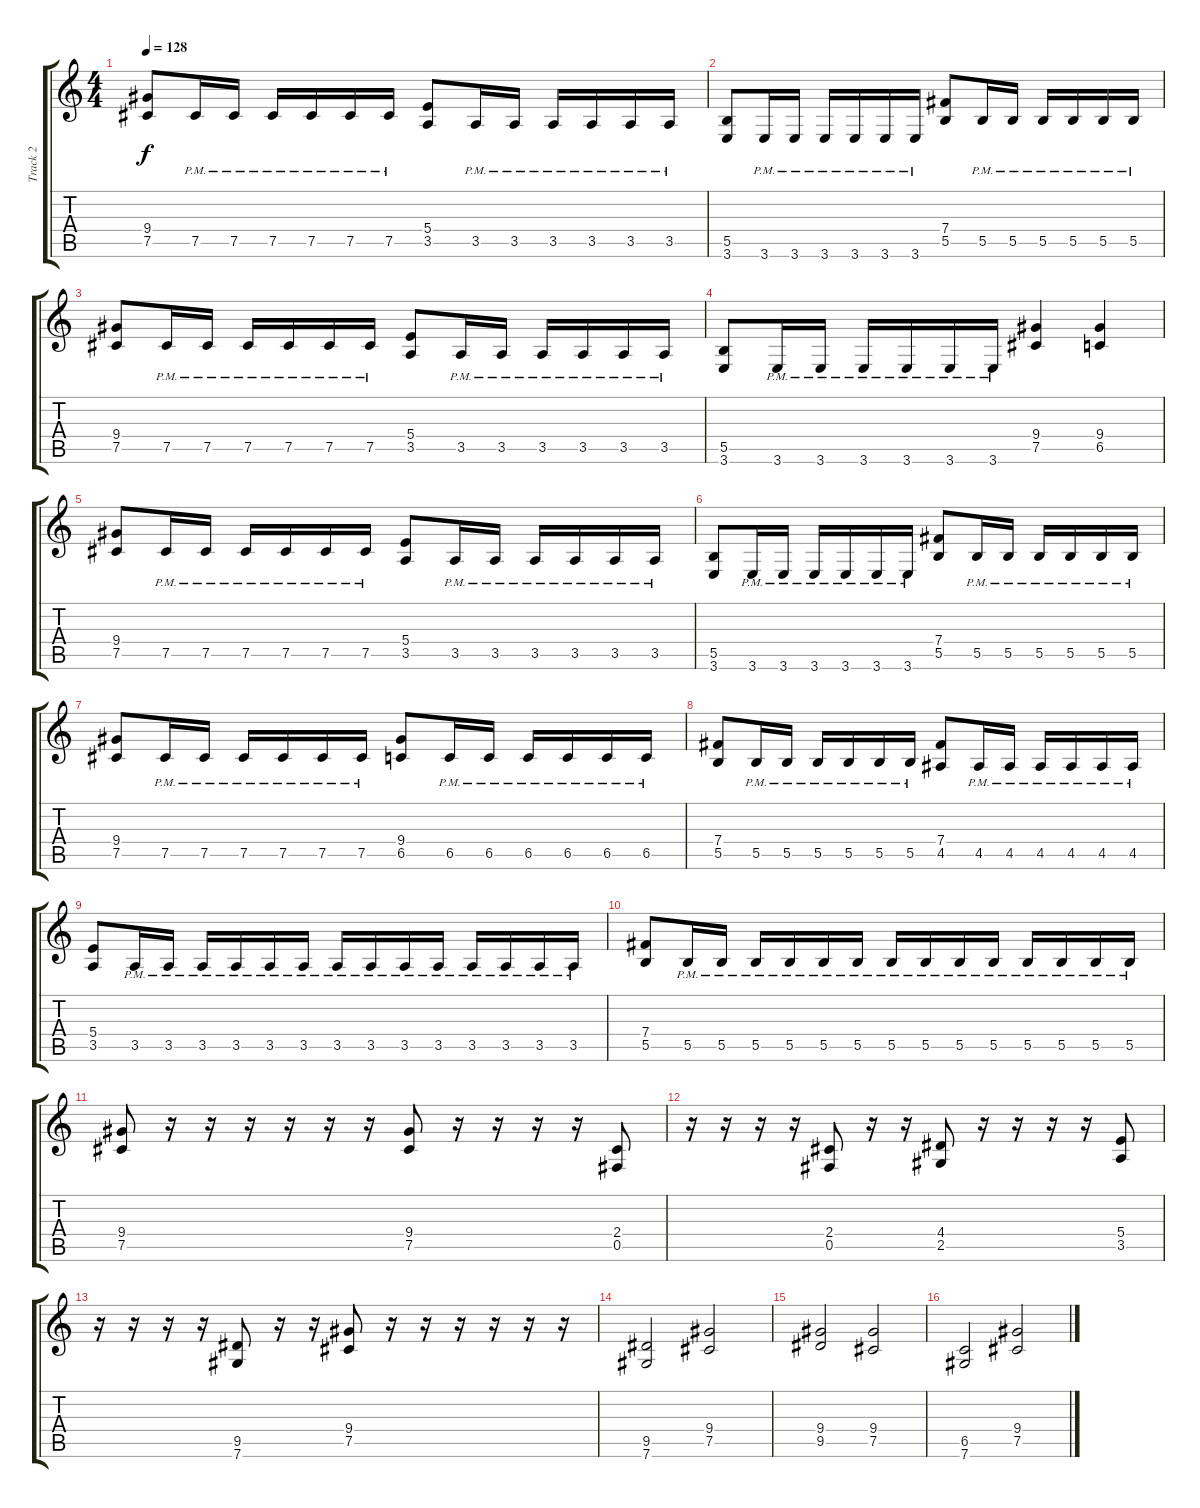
\track ("Track 2" "Track 2") {instrument distortionguitar}
\staff {score tabs}
\tuning (Db4 Ab3 E3 B2 Gb2 Db2) {hide}
\ts (4 4)
\tempo 128
\clef g2
\ks c
(9.4 7.5).8{dy f} 7.5{pm}.16 7.5{pm}.16 7.5{pm}.16 7.5{pm}.16 7.5{pm}.16 7.5{pm}.16 (5.4 3.5).8 3.5{pm}.16 3.5{pm}.16 3.5{pm}.16 3.5{pm}.16 3.5{pm}.16 3.5{pm}.16 |
(5.5 3.6).8 3.6{pm}.16 3.6{pm}.16 3.6{pm}.16 3.6{pm}.16 3.6{pm}.16 3.6{pm}.16 (7.4 5.5).8 5.5{pm}.16 5.5{pm}.16 5.5{pm}.16 5.5{pm}.16 5.5{pm}.16 5.5{pm}.16 |
(9.4 7.5).8 7.5{pm}.16 7.5{pm}.16 7.5{pm}.16 7.5{pm}.16 7.5{pm}.16 7.5{pm}.16 (5.4 3.5).8 3.5{pm}.16 3.5{pm}.16 3.5{pm}.16 3.5{pm}.16 3.5{pm}.16 3.5{pm}.16 |
(5.5 3.6).8 3.6{pm}.16 3.6{pm}.16 3.6{pm}.16 3.6{pm}.16 3.6{pm}.16 3.6{pm}.16 (9.4 7.5).4 (9.4 6.5).4 |
(9.4 7.5).8 7.5{pm}.16 7.5{pm}.16 7.5{pm}.16 7.5{pm}.16 7.5{pm}.16 7.5{pm}.16 (5.4 3.5).8 3.5{pm}.16 3.5{pm}.16 3.5{pm}.16 3.5{pm}.16 3.5{pm}.16 3.5{pm}.16 |
(5.5 3.6).8 3.6{pm}.16 3.6{pm}.16 3.6{pm}.16 3.6{pm}.16 3.6{pm}.16 3.6{pm}.16 (7.4 5.5).8 5.5{pm}.16 5.5{pm}.16 5.5{pm}.16 5.5{pm}.16 5.5{pm}.16 5.5{pm}.16 |
(9.4 7.5).8 7.5{pm}.16 7.5{pm}.16 7.5{pm}.16 7.5{pm}.16 7.5{pm}.16 7.5{pm}.16 (9.4 6.5).8 6.5{pm}.16 6.5{pm}.16 6.5{pm}.16 6.5{pm}.16 6.5{pm}.16 6.5{pm}.16 |
(7.4 5.5).8 5.5{pm}.16 5.5{pm}.16 5.5{pm}.16 5.5{pm}.16 5.5{pm}.16 5.5{pm}.16 (7.4 4.5).8 4.5{pm}.16 4.5{pm}.16 4.5{pm}.16 4.5{pm}.16 4.5{pm}.16 4.5{pm}.16 |
(5.4 3.5).8 3.5{pm}.16 3.5{pm}.16 3.5{pm}.16 3.5{pm}.16 3.5{pm}.16 3.5{pm}.16 3.5{pm}.16 3.5{pm}.16 3.5{pm}.16 3.5{pm}.16 3.5{pm}.16 3.5{pm}.16 3.5{pm}.16 3.5{pm}.16 |
(7.4 5.5).8 5.5{pm}.16 5.5{pm}.16 5.5{pm}.16 5.5{pm}.16 5.5{pm}.16 5.5{pm}.16 5.5{pm}.16 5.5{pm}.16 5.5{pm}.16 5.5{pm}.16 5.5{pm}.16 5.5{pm}.16 5.5{pm}.16 5.5{pm}.16 |
(9.4 7.5).8 r.16 r.16 r.16 r.16 r.16 r.16 (9.4 7.5).8 r.16 r.16 r.16 r.16 (2.4 0.5).8 |
r.16 r.16 r.16 r.16 (2.4 0.5).8 r.16 r.16 (4.4 2.5).8 r.16 r.16 r.16 r.16 (5.4 3.5).8 |
r.16 r.16 r.16 r.16 (9.5 7.6).8 r.16 r.16 (9.4 7.5).8 r.16 r.16 r.16 r.16 r.16 r.16 |
(9.5 7.6).2 (9.4 7.5).2 |
(9.4 9.5).2 (9.4 7.5).2 |
(6.5 7.6).2 (9.4 7.5).2
